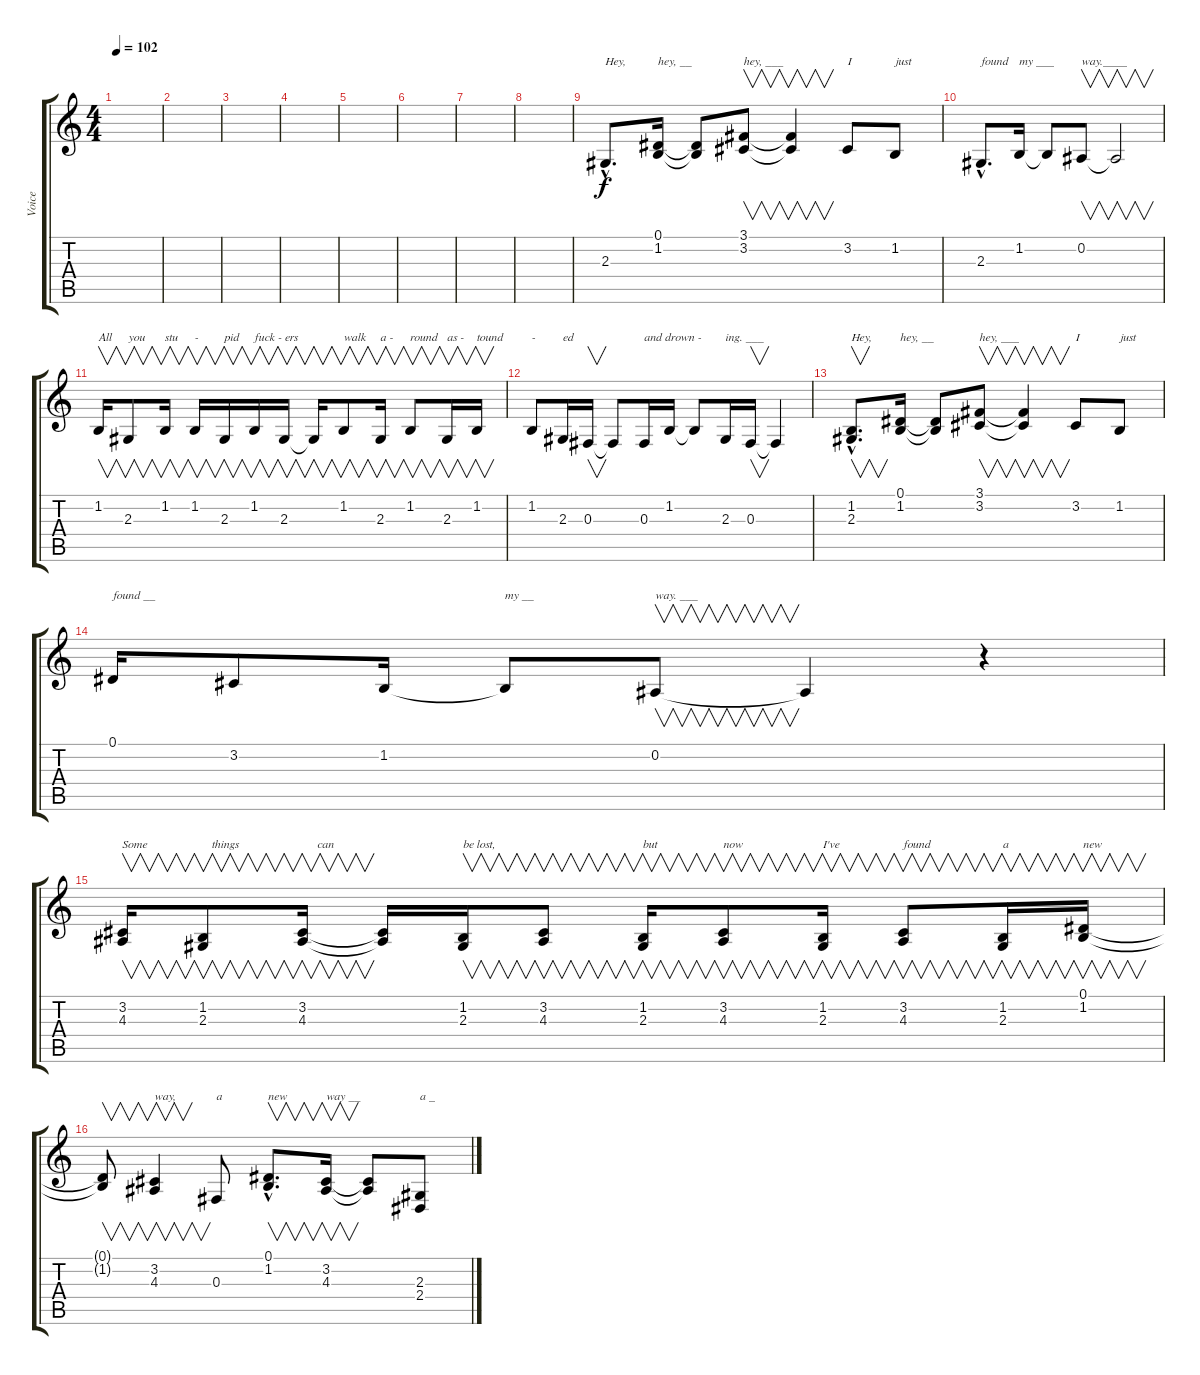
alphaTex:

\track ("Voice" "Voice") {instrument lead2sawtooth}
\staff {score tabs}
\tuning (Eb4 Bb3 Gb3 Db3 Ab2 Db2) {hide}
\ts (4 4)
\tempo 102
\clef g2
\ks c
|
|
|
|
|
|
|
|
2.3{hac}.8{d txt "Hey,"} (0.1 1.2).16{txt "hey, __"} (0.1{t} 1.2{t}).8 (3.1 3.2).8{v txt "hey, ___"} (3.1{t} 3.2{t}).4{v} 3.2.8{txt "I"} 1.2.8{txt "just"} |
2.3{hac}.8{d txt "found"} 1.2.16{txt "my ___"} 1.2{t}.8 0.2.8{v txt "way.____"} 0.2{t}.2{v} |
1.2.16{v txt "All"} 2.3.8{v txt "you"} 1.2.16{v txt "stu"} 1.2.16{v txt "-"} 2.3.16{v txt "pid"} 1.2.16{v txt "fuck - ers"} 2.3.16{v} 2.3{t}.16{v} 1.2.8{v txt "walk"} 2.3.16{v txt "a - "} 1.2.8{v txt "round"} 2.3.16{v txt "as -"} 1.2.16{v txt "tound"} |
1.2.8{txt "-"} 2.3.16{txt "ed"} 0.3.16{v} 0.3{t}.8 0.3.16{txt "and drown -"} 1.2.16 1.2{t}.8 2.3.16{txt "ing. ___"} 0.3.16{v} 0.3{t}.4 |
(1.2{hac} 2.3{hac}).8{v d txt "Hey,"} (0.1 1.2).16{txt "hey, __"} (0.1{t} 1.2{t}).8 (3.1 3.2).8{v txt "hey, ___"} (3.1{t} 3.2{t}).4{v} 3.2.8{txt "I"} 1.2.8{txt "just"} |
0.1.16{txt "found __"} 3.2.8 1.2.16 1.2{t}.8{txt "my __"} 0.2.8{v txt "way. ___"} 0.2{t}.4 r.4 |
(3.2 4.3).16{v txt "Some"} (1.2 2.3).8{v txt "   things"} (3.2 4.3).16{v txt "     can"} (3.2{t} 4.3{t}).16 (1.2 2.3).16{v txt "be lost,"} (3.2 4.3).8{v} (1.2 2.3).16{v txt "but"} (3.2 4.3).8{v txt "now"} (1.2 2.3).16{v txt "I've"} (3.2 4.3).8{v txt "found"} (1.2 2.3).16{v txt "a"} (0.1 1.2).16{v txt "new"} |
(0.1{t} 1.2{t}).8{v} (3.2 4.3).4{v txt "way,"} 0.3.8{txt "a"} (0.1{hac} 1.2{hac}).8{v d txt "new"} (3.2 4.3).16{v txt "way __"} (3.2{t} 4.3{t}).8 (2.3 2.4).8{txt "a _"}
